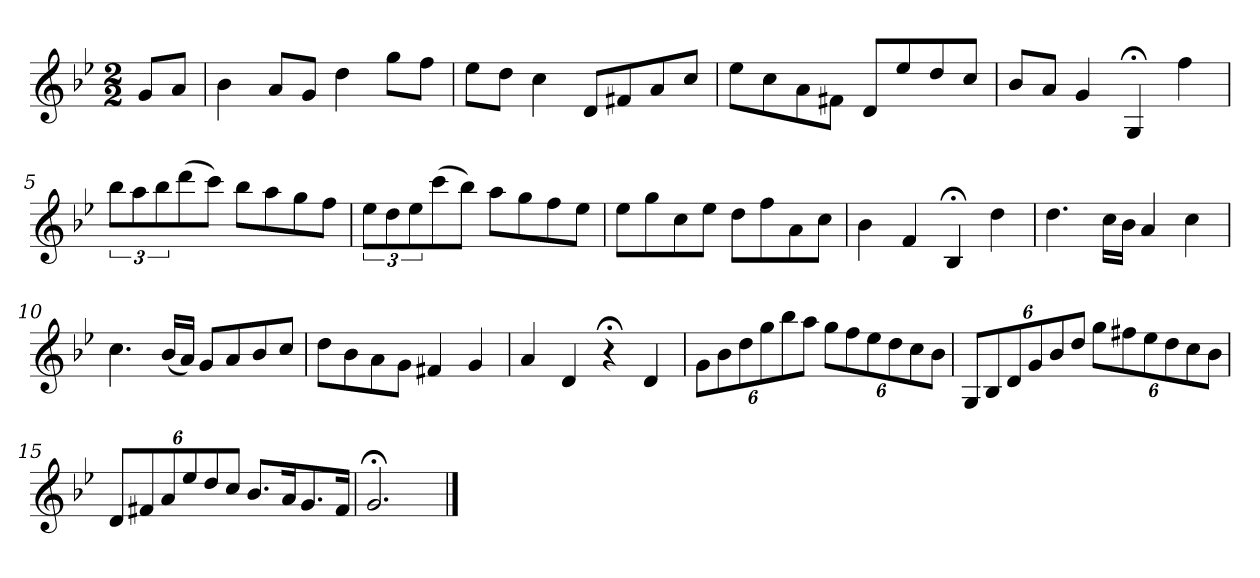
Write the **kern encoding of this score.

**kern
*part1
*staff1
*k[b-e-]
*g:
*M2/2
*MM120
=
8gL
8aJ
=1
4b-
8aL
8gJ
4dd
8ggL
8ffJ
=2
8ee-L
8ddJ
4cc
8dL
8f#X
8a
8ccJ
=3
8ee-L
8cc
8a
8f#XJ
8dL
8ee-
8dd
8ccJ
=4
8b-L
8aJ
4g
4G;<
4ff
=5
12bb-L
12aa
12bb-
(8ddd
8cccJ)
8bb-L
8aa
8gg
8ffJ
=6
12ee-L
12dd
12ee-
(8ccc
8bb-J)
8aaL
8gg
8ff
8ee-J
=7
8ee-L
8gg
8cc
8ee-J
8ddL
8ff
8a
8ccJ
=8
4b-
4f
4B-;<
4dd
=9
4.dd
16ccLL
16b-JJ
4a
4cc
=10
4.cc
(16b-LL
16aJJ)
8gL
8a
8b-
8ccJ
=11
8ddL
8b-
8a
8gJ
4f#X
4g
=12
4a
4d
4r;<
4d
=13
12gL
12b-
12dd
12gg
12bb-
12aaJ
12ggL
12ff
12ee-
12dd
12cc
12b-J
=14
12GL
12B-
12d
12g
12b-
12ddJ
12ggL
12ff#X
12ee-
12dd
12cc
12b-J
=15
12dL
12f#X
12a
12ee-
12dd
12ccJ
8.b-L
16aK
8.g
16f#Jk
=16
2.g;<
==
*-
